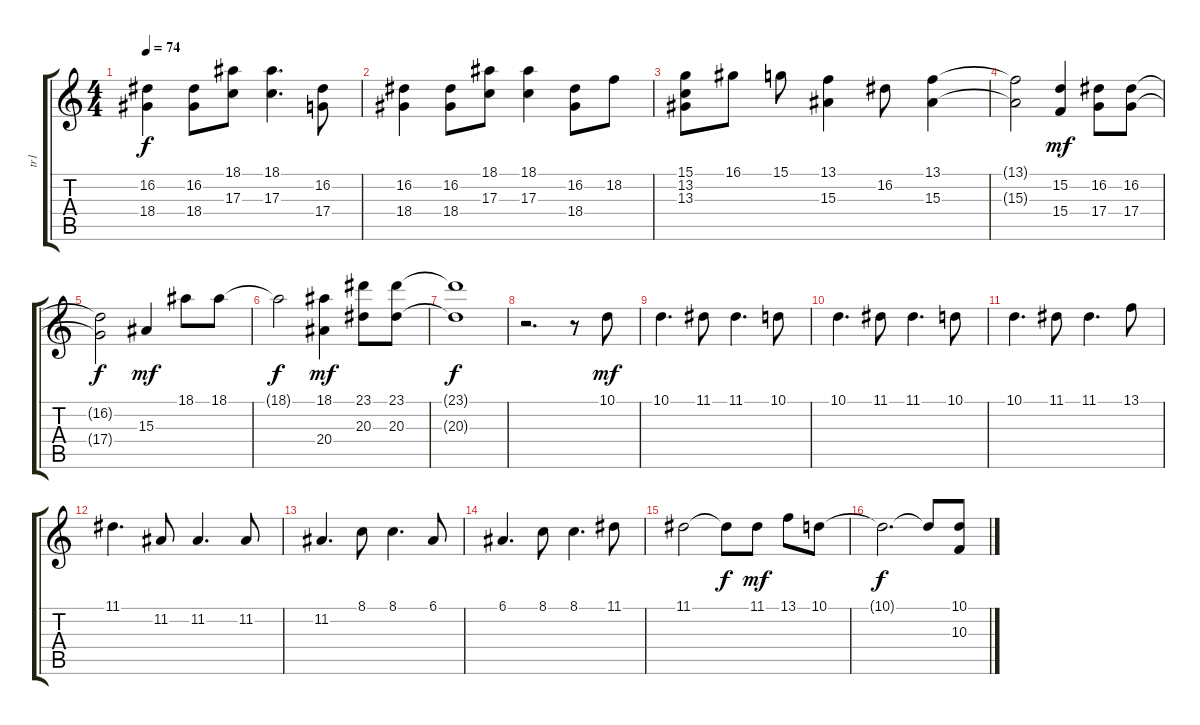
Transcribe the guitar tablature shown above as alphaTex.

\track ("tr1" "tr1") {instrument acousticgrandpiano}
\staff {score tabs}
\tuning (E4 B3 G3 D3 A2 E2) {hide}
\ts (4 4)
\tempo 74
\clef g2
\ks c
(16.2 18.4).4{dy f} (16.2 18.4).8 (18.1 17.3).8 (18.1 17.3).4{d} (16.2 17.4).8 |
(16.2 18.4).4 (16.2 18.4).8 (18.1 17.3).8 (18.1 17.3).4 (16.2 18.4).8 18.2.8 |
(15.1 13.2 13.3).8 16.1.8 15.1.8 (13.1 15.3).4 16.2.8 (13.1 15.3).4 |
(13.1{t} 15.3{t}).2 (15.2 15.4).4{dy mf} (16.2 17.4).8 (16.2 17.4).8 |
(16.2{t} 17.4{t}).2{dy f} 15.3.4{dy mf} 18.1.8 18.1.8 |
18.1{t}.2{dy f} (18.1 20.4).4{dy mf} (23.1 20.3).8 (23.1 20.3).8 |
(23.1{t} 20.3{t}).1{dy f} |
r.2{d} r.8 10.1.8{dy mf} |
10.1.4{d} 11.1.8 11.1.4{d} 10.1.8 |
10.1.4{d} 11.1.8 11.1.4{d} 10.1.8 |
10.1.4{d} 11.1.8 11.1.4{d} 13.1.8 |
11.1.4{d} 11.2.8 11.2.4{d} 11.2.8 |
11.2.4{d} 8.1.8 8.1.4{d} 6.1.8 |
6.1.4{d} 8.1.8 8.1.4{d} 11.1.8 |
11.1.2 11.1{t}.8{dy f} 11.1.8{dy mf} 13.1.8 10.1.8 |
10.1{t}.2{d dy f} 10.1{t}.8 (10.1 10.3).8
